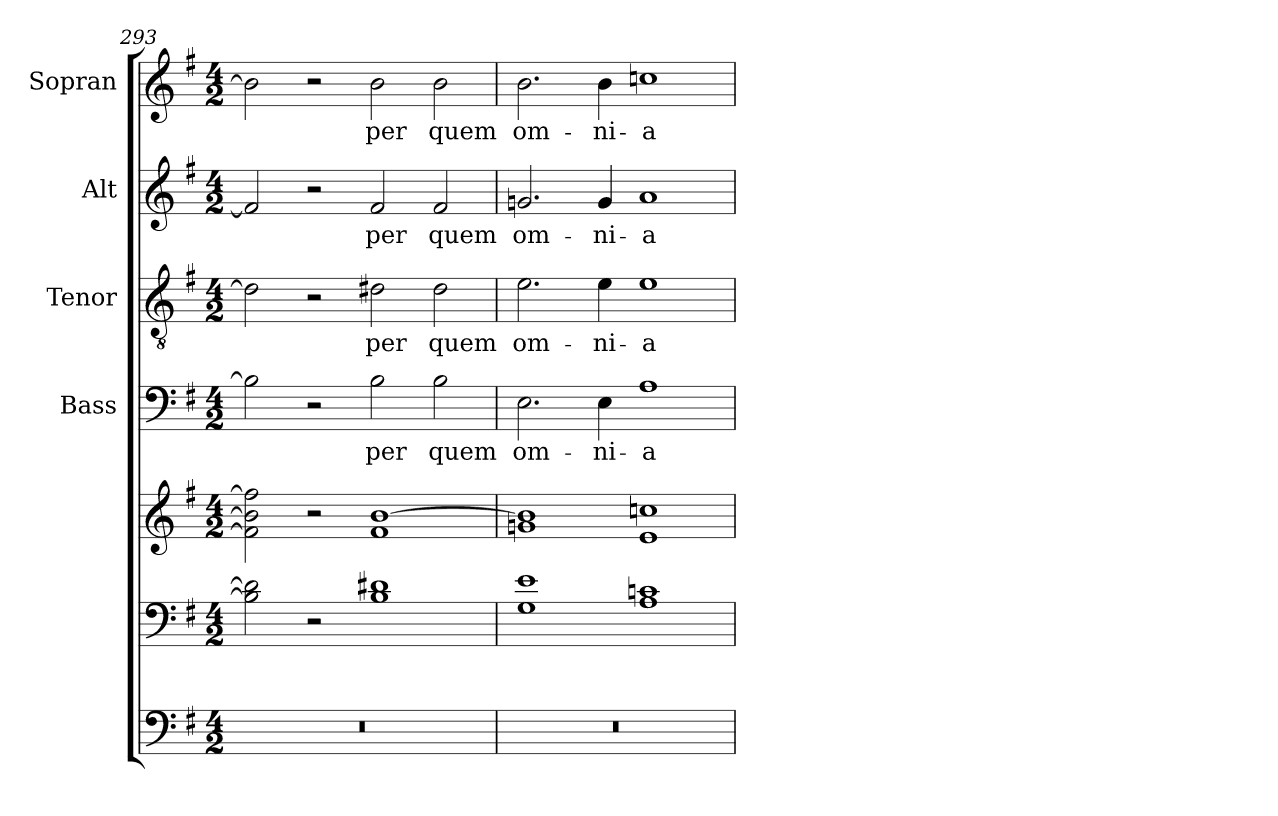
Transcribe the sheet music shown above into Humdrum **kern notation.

**kern	**kern	**kern	**kern	**text	**kern	**text	**kern	**text	**kern	**text
*part6	*part5	*part5	*part4	*part4	*part3	*part3	*part2	*part2	*part1	*part1
*staff7	*staff6	*staff5	*staff4	*staff4	*staff3	*staff3	*staff2	*staff2	*staff1	*staff1
*	*	*	*I"Bass	*	*I"Tenor	*	*I"Alt	*	*I"Sopran	*
*	*	*	*I'B.	*	*I'T.	*	*I'A.	*	*I'S.	*
*clefF4	*clefF4	*clefG2	*clefF4	*	*clefGv2	*	*clefG2	*	*clefG2	*
*k[f#]	*k[f#]	*k[f#]	*k[f#]	*	*k[f#]	*	*k[f#]	*	*k[f#]	*
*G:	*G:	*G:	*G:	*	*G:	*	*G:	*	*G:	*
*M4/2	*M4/2	*M4/2	*M4/2	*	*M4/2	*	*M4/2	*	*M4/2	*
=293	=293	=293	=293	=293	=293	=293	=293	=293	=293	=293
0r	2B\] 2d#\]	2f#\] 2b\] 2ff#\]	2B\]	.	2d#\]	.	2f#/]	.	2b\]	.
.	2r	2r	2r	.	2r	.	2r	.	2r	.
!	!	!	!	!LO:LY:b	!	!LO:LY:b	!	!LO:LY:b	!	!LO:LY:b
.	1B 1d#X	1f# [>1b	2B\	per	2d#X\	per	2f#/	per	2b\	per
!	!	!	!	!LO:LY:b	!	!LO:LY:b	!	!LO:LY:b	!	!LO:LY:b
.	.	.	2B\	quem	2d#\	quem	2f#/	quem	2b\	quem
!!LO:LB:g=z
=294	=294	=294	=294	=294	=294	=294	=294	=294	=294	=294
!	!	!	!	!LO:LY:b	!	!LO:LY:b	!	!LO:LY:b	!	!LO:LY:b
0r	1G 1e	1gn 1b]	2.E\	om-	2.e\	om-	2.gn/	om-	2.b\	om-
!	!	!	!	!LO:LY:b	!	!LO:LY:b	!	!LO:LY:b	!	!LO:LY:b
.	.	.	4E\	-ni-	4e\	-ni-	4g/	-ni-	4b\	-ni-
!	!	!	!	!LO:LY:b	!	!LO:LY:b	!	!LO:LY:b	!	!LO:LY:b
.	1A 1cn	1e 1ccn	1A	-a	1e	-a	1a	-a	1ccn	-a
=	=	=	=	=	=	=	=	=	=	=
*-	*-	*-	*-	*-	*-	*-	*-	*-	*-	*-
